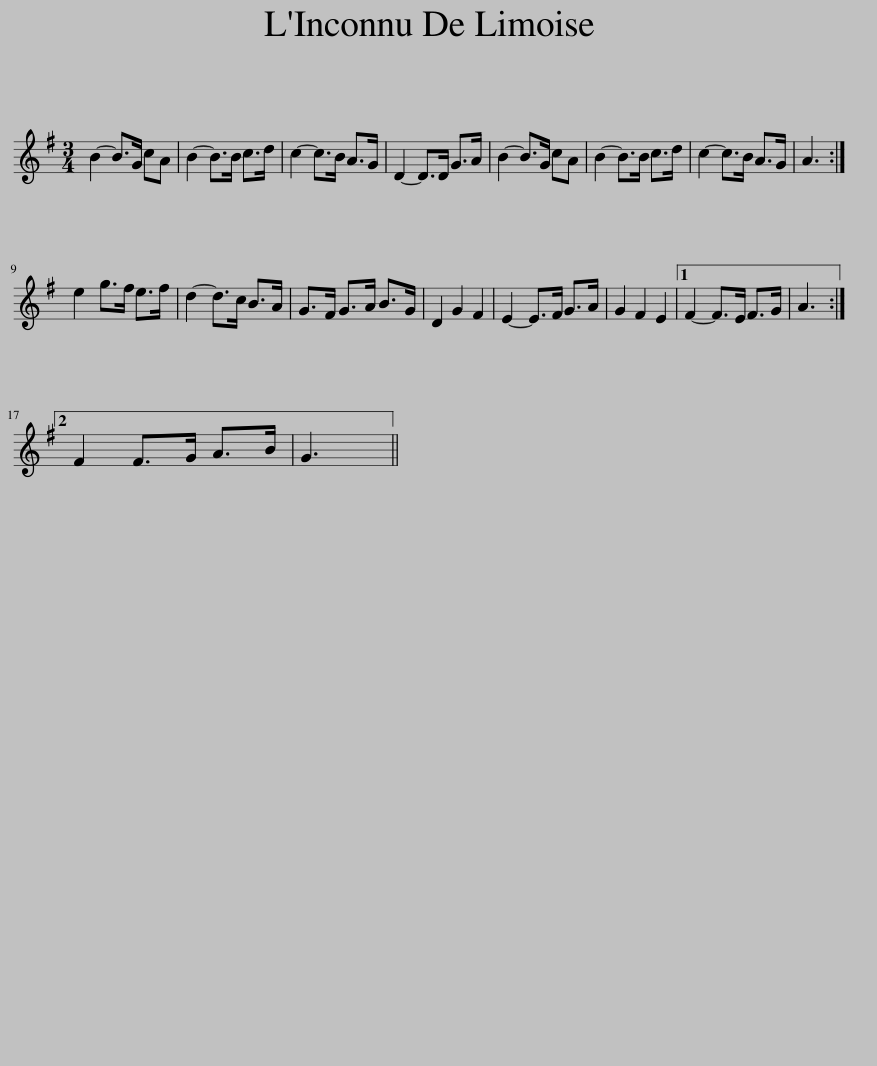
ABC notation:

X:1
L:1/8
M:3/4
I:linebreak $
K:G
V:1 treble
V:1
 B2- B>G cA | B2- B>B c>d | c2- c>B A>G | D2- D>D G>A | B2- B>G cA | %5
 B2- B>B c>d | c2- c>B A>G | A3 :|$ e2 g>f e>f | d2- d>c B>A | %10
 G>F G>A B>G | D2 G2 F2 | E2- E>F G>A | G2 F2 E2 |1 F2- F>E F>G | %15
 A3 :|2$ F2 F>G A>B | G3 || %18
